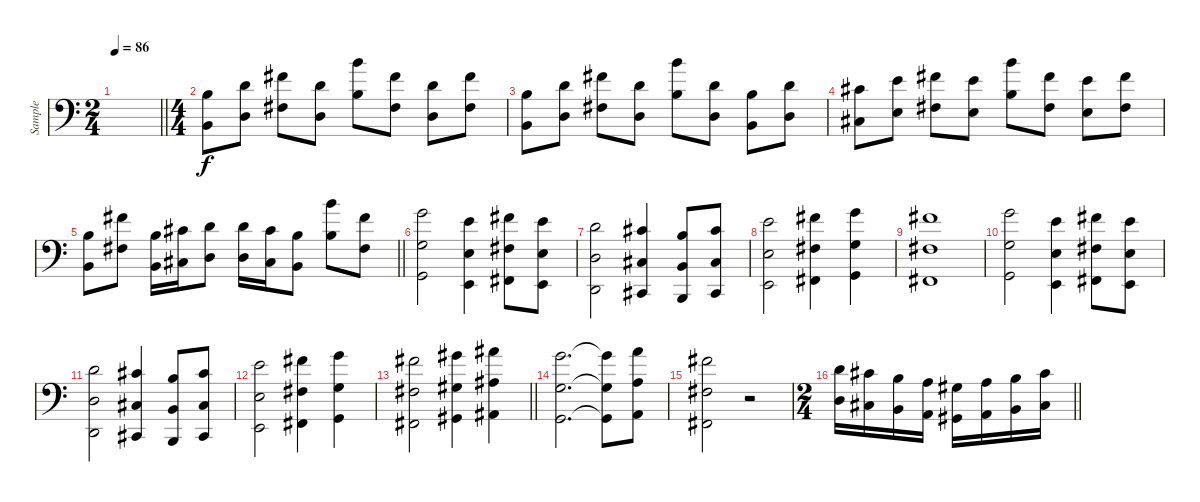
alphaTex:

\track ("Sample" "Sample") {instrument stringensemble2}
\staff {score}
\tuning (Eb4 B3 Gb3 B2 Gb2 B1 Gb1) {hide}
\ts (2 4)
\tempo 86
\clef f4
\barLineRight lightlight
\ks c
|
\ts (4 4)
(5.3 5.5).8{volume 8 instrument musicbox} (3.2 3.4).8 (3.1 0.3).8 (3.2 3.4).8 (8.1 0.2).8 (3.1 0.3).8 (3.2 3.4).8 (3.1 0.3).8 |
(5.3 5.5).8 (3.2 3.4).8 (3.1 0.3).8 (3.2 3.4).8 (8.1 5.3).8 (3.2 3.4).8 (5.3 5.5).8 (3.2 3.4).8 |
(7.3 7.5).8 (5.2 5.4).8 (3.1 0.3).8 (5.2 5.4).8 (8.1 0.2).8 (3.1 0.3).8 (5.2 5.4).8 (3.1 0.3).8 |
\barLineRight lightlight
(0.2 0.4).8 (3.1 0.3).8 (0.2 0.4).16 (2.2 2.4).16 (3.2 3.4).8 (3.2 3.4).16 (2.2 2.4).16 (0.2 0.4).8 (8.1 0.2).8 (3.1 0.3).8 |
(8.2 8.4 8.6).2{volume 12 instrument stringensemble2} (5.2 5.4 5.6).4 (7.2 7.4 7.6).8 (5.2 5.4 5.6).8 |
(8.3 8.5 8.7).2 (7.3 7.5 7.7).4 (5.3 5.5 5.7).8 (7.3 7.5 7.7).8 |
(5.2 5.4 5.6).2 (7.2 7.4 7.6).4 (8.2 8.4 8.6).4 |
(7.2 7.4 7.6).1 |
(8.2 8.4 8.6).2 (5.2 5.4 5.6).4 (7.2 7.4 7.6).8 (5.2 5.4 5.6).8 |
(8.3 8.5 8.7).2 (7.3 7.5 7.7).4 (5.3 5.5 5.7).8 (7.3 7.5 7.7).8 |
(5.2 5.4 5.6).2 (7.2 7.4 7.6).4 (8.2 8.4 8.6).4 |
\barLineRight lightlight
(7.2 7.4 7.6).2 (9.2 9.4 9.6).4 (11.2 11.4 11.6).4 |
(8.2 8.4 8.6).2{d} (8.2{t} 8.4{t} 8.6{t}).8 (10.2 10.4 10.6).8 |
(7.2 7.4 7.6).2 r.2 |
\ts (2 4)
\barLineRight lightlight
(3.2 3.4).16 (2.2 2.4).16 (5.3 5.5).16 (3.3 3.5).16 (2.3 2.5).16 (3.3 3.5).16 (5.3 5.5).16 (2.2 2.4).16
